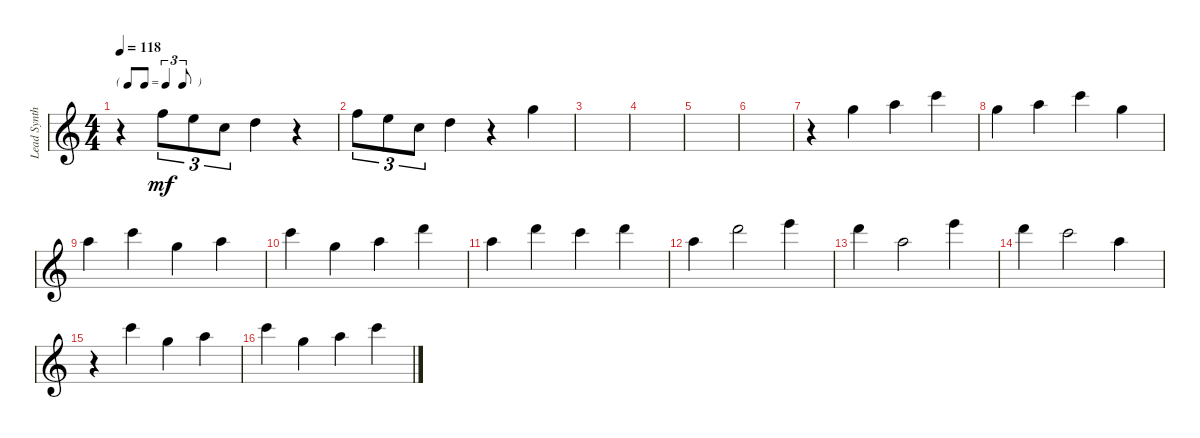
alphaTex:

\track ("Lead Synth" "Lead Synth") {instrument lead2sawtooth}
\staff {score}
\tuning (E4 B3 G3 D3 A2 E2 B1) {hide}
\ts (4 4)
\tf triplet8th
\tempo 118
\clef g2
\ks c
r.4{dy mf} 13.1.8{tu (3 2)} 12.1.8{tu (3 2)} 8.1.8{tu (3 2)} 10.1.4 r.4 |
13.1.8{tu (3 2)} 12.1.8{tu (3 2)} 8.1.8{tu (3 2)} 10.1.4 r.4 15.1.4 |
|
|
|
|
r.4 15.1.4 17.1.4 20.1.4 |
15.1.4 17.1.4 20.1.4 15.1.4 |
17.1.4 20.1.4 15.1.4 17.1.4 |
20.1.4 15.1.4 17.1.4 22.1.4 |
17.1.4 22.1.4 20.1.4 22.1.4 |
17.1.4 22.1.2 24.1.4 |
22.1.4 17.1.2 24.1.4 |
22.1.4 20.1.2 17.1.4 |
r.4 20.1.4 15.1.4 17.1.4 |
20.1.4 15.1.4 17.1.4 20.1.4
